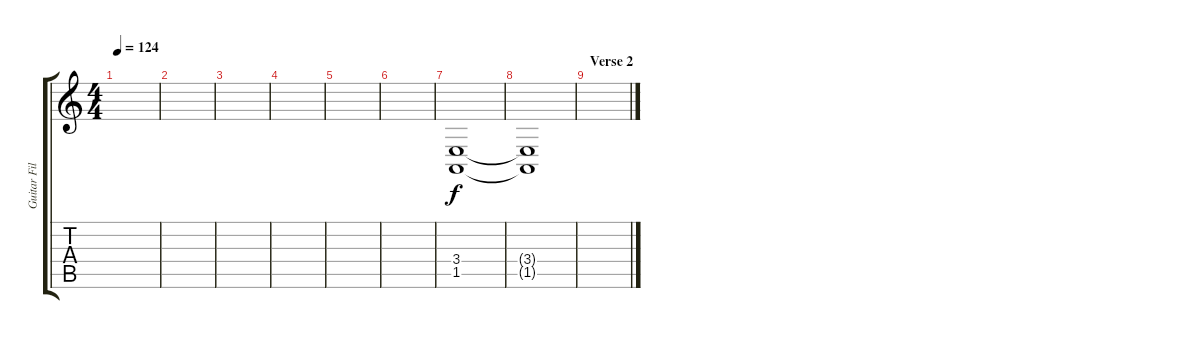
\track ("Guitar Fills/Effects" "Guitar Fil") {instrument lead8bassandlead}
\staff {score tabs}
\tuning (Eb4 Bb3 Gb3 Db3 Ab2 Db2) {hide}
\ts (4 4)
\tempo 124
\clef g2
\ks c
|
|
|
|
|
|
(3.4 1.5).1{dy f instrument lead8bassandlead} |
(3.4{t} 1.5{t}).1 |
\section ("" "Verse 2")
